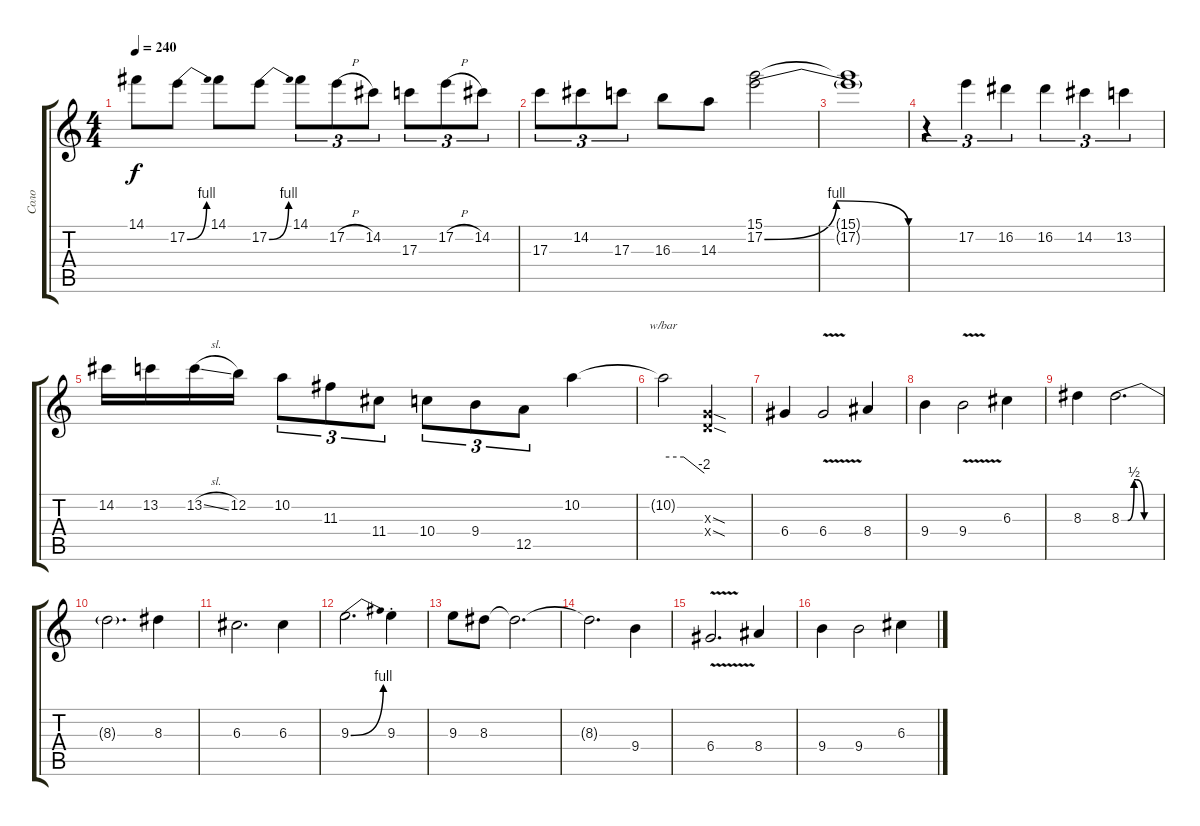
\track ("Соло" "Соло") {instrument distortionguitar}
\staff {score tabs}
\tuning (E4 B3 G3 D3 A2 E2) {hide}
\ts (4 4)
\tempo 240
\clef g2
\ks c
14.1.8{dy f} 17.2{be (bend 0 0 60 4)}.8 14.1.8 17.2{be (bend 0 0 60 4)}.8 14.1.8{tu (3 2)} 17.2{h}.8{tu (3 2)} 14.2.8{tu (3 2)} 17.3.8{tu (3 2)} 17.2{h}.8{tu (3 2)} 14.2.8{tu (3 2)} |
17.3.8{tu (3 2)} 14.2.8{tu (3 2)} 17.3.8{tu (3 2)} 16.3.8 14.3.8 (15.1 17.2{be (bendrelease 0 0 16 4 30 4 60 0)}).2 |
(15.1{t} 17.2{t}).1 |
r.4{tu (3 2)} 17.2.4{tu (3 2)} 16.2.4{tu (3 2)} 16.2.4{tu (3 2)} 14.2.4{tu (3 2)} 13.2.4{tu (3 2)} |
14.2.16 13.2.16 13.2{sl}.16 12.2.16 10.2.8{tu (3 2)} 11.3.8{tu (3 2)} 11.4.8{tu (3 2)} 10.4.8{tu (3 2)} 9.4.8{tu (3 2)} 12.5.8{tu (3 2)} 10.2.4 |
10.2{t}.2{tbe (custom default 0 0 30 0 60 -8)} (0.3{sod x} 0.4{sod x}).2 |
6.4.4 6.4{v}.2 8.4.4 |
9.4.4 9.4{v}.2 6.3.4 |
8.3.4 8.3{be (custom 0 0 10 0 20 2 24 2 36 0 60 0)}.2{d} |
8.3{t}.2{d} 8.3.4 |
6.3.2{d} 6.3.4 |
9.3{be (bend 0 0 60 4)}.2{d} 9.3{st}.4 |
9.3.8 8.3.8 8.3{t}.2{d} |
8.3{t}.2{d} 9.4.4 |
6.4{v}.2{d} 8.4.4 |
9.4.4 9.4.2 6.3.4
